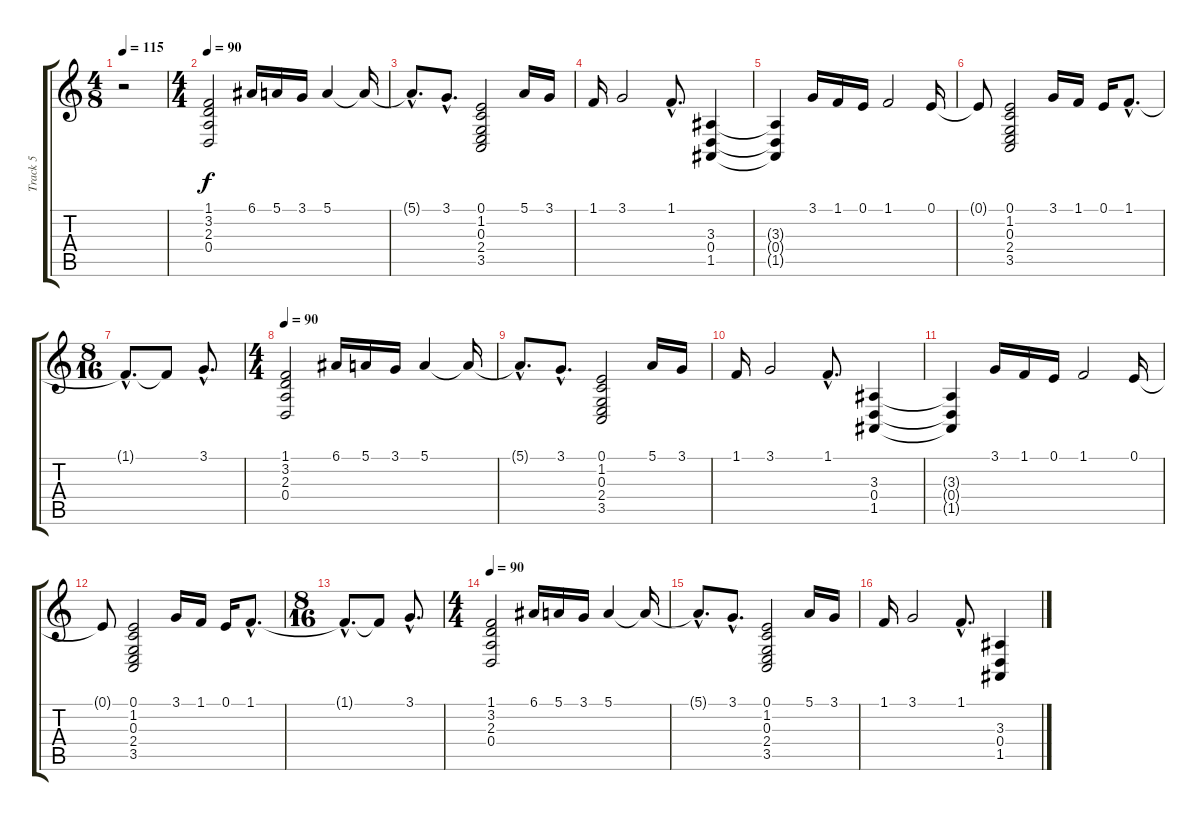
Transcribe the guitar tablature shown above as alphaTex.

\track ("Track 5" "Track 5") {instrument acousticgrandpiano}
\staff {score tabs}
\tuning (E4 B3 G3 D3 A2 E2) {hide}
\ts (4 8)
\tempo 115
\clef g2
\ks c
r.2{dy f} |
\ts (4 4)
\tempo 90
(1.1 3.2 2.3 0.4).2 6.1.16 5.1.16 3.1.16 5.1.4 5.1{t}.16 |
5.1{hac t}.8{d} 3.1{hac}.8{d} (0.1 1.2 0.3 2.4 3.5).2 5.1.16 3.1.16 |
1.1.16 3.1.2 1.1{hac}.8{d} (3.3 0.4 1.5).4 |
(3.3{t} 0.4{t} 1.5{t}).4 3.1.16 1.1.16 0.1.16 1.1.2 0.1.16 |
0.1{t}.8 (0.1 1.2 0.3 2.4 3.5).2 3.1.16 1.1.16 0.1.16 1.1{hac}.8{d} |
\ts (8 16)
1.1{hac t}.8{d} 1.1{t}.8 3.1{hac}.8{d} |
\ts (4 4)
\tempo 90
(1.1 3.2 2.3 0.4).2 6.1.16 5.1.16 3.1.16 5.1.4 5.1{t}.16 |
5.1{hac t}.8{d} 3.1{hac}.8{d} (0.1 1.2 0.3 2.4 3.5).2 5.1.16 3.1.16 |
1.1.16 3.1.2 1.1{hac}.8{d} (3.3 0.4 1.5).4 |
(3.3{t} 0.4{t} 1.5{t}).4 3.1.16 1.1.16 0.1.16 1.1.2 0.1.16 |
0.1{t}.8 (0.1 1.2 0.3 2.4 3.5).2 3.1.16 1.1.16 0.1.16 1.1{hac}.8{d} |
\ts (8 16)
1.1{hac t}.8{d} 1.1{t}.8 3.1{hac}.8{d} |
\ts (4 4)
\tempo 90
(1.1 3.2 2.3 0.4).2 6.1.16 5.1.16 3.1.16 5.1.4 5.1{t}.16 |
5.1{hac t}.8{d} 3.1{hac}.8{d} (0.1 1.2 0.3 2.4 3.5).2 5.1.16 3.1.16 |
1.1.16 3.1.2 1.1{hac}.8{d} (3.3 0.4 1.5).4
